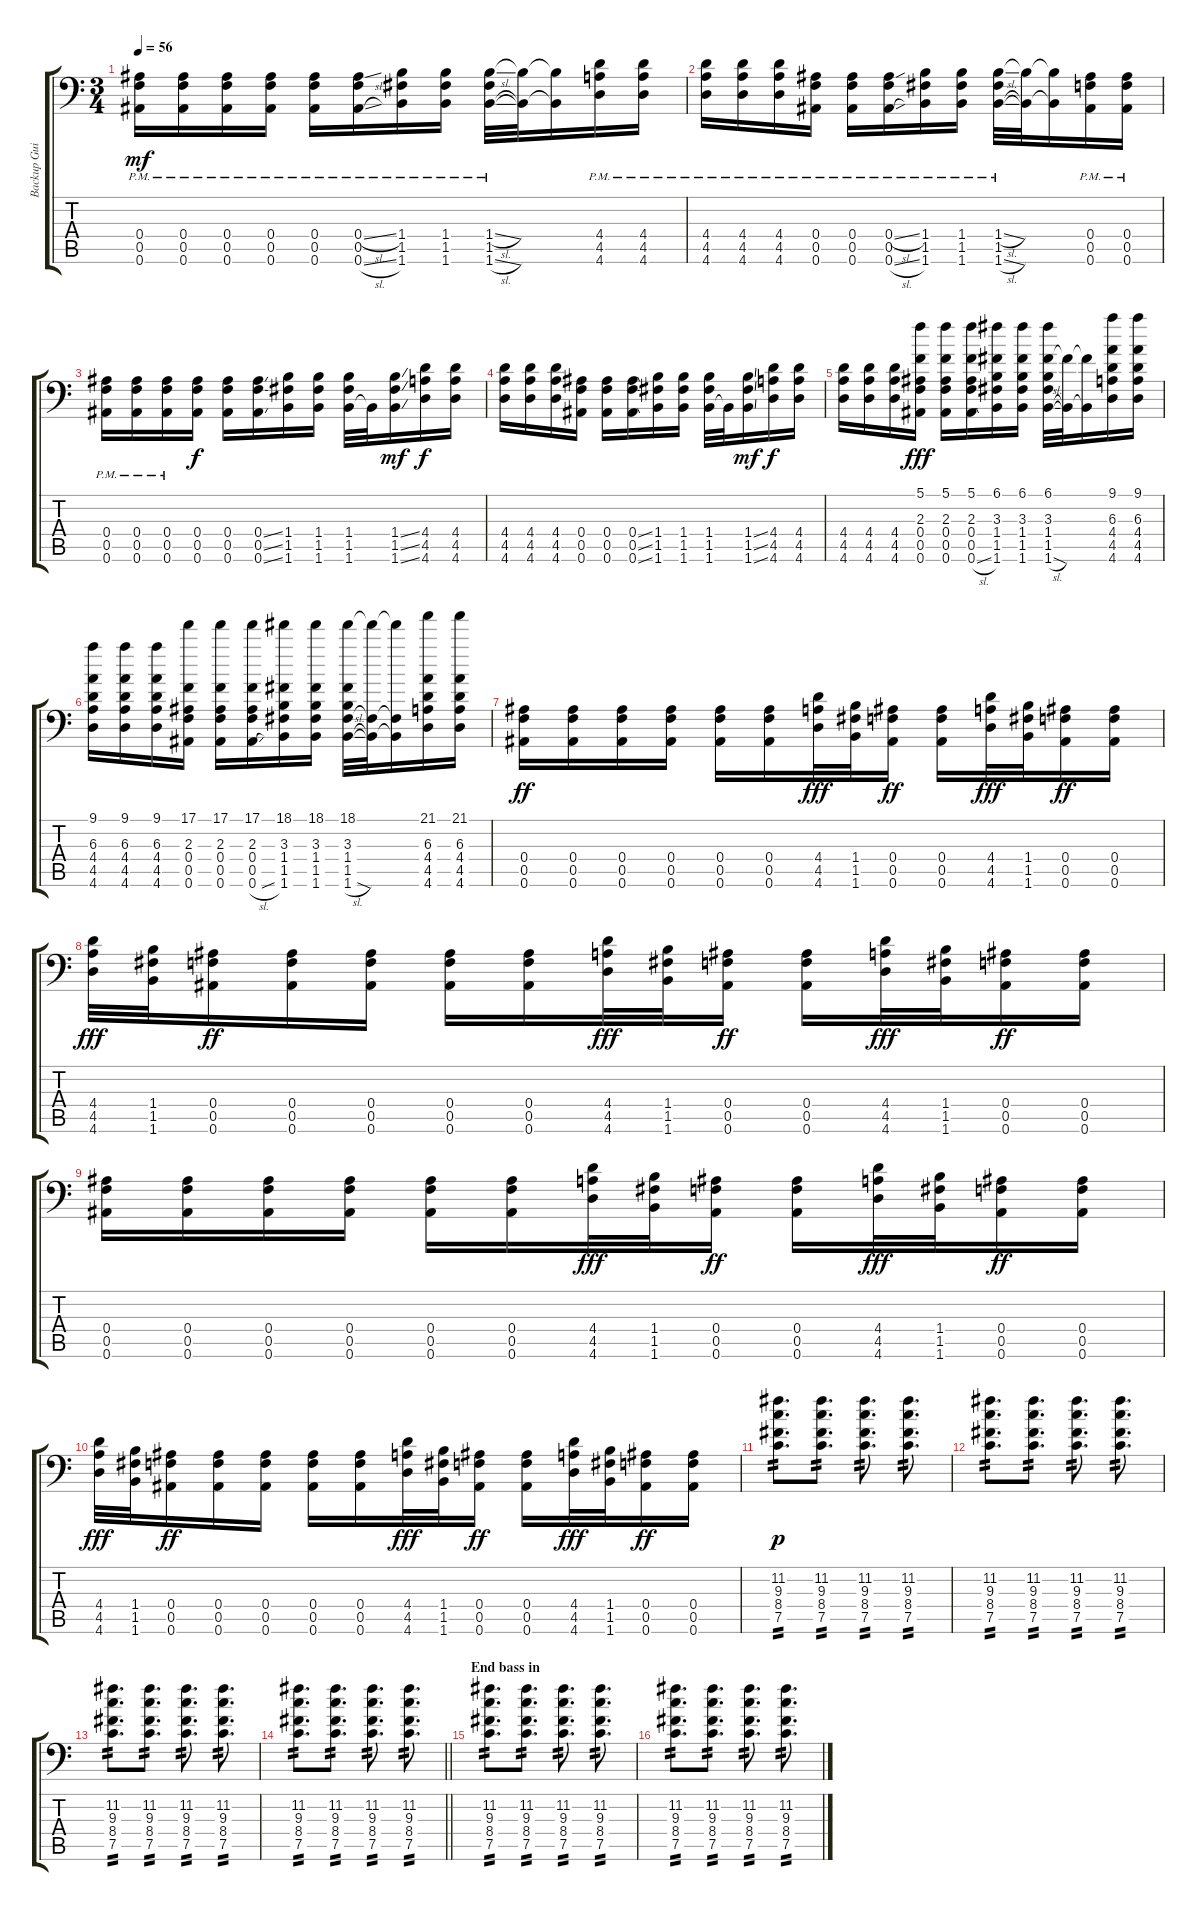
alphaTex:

\track ("Backup Guitar" "Backup Gui") {instrument distortionguitar}
\staff {score tabs}
\tuning (C4 G3 Eb3 Bb2 F2 Bb1) {hide}
\ts (3 4)
\tempo 56
\clef f4
\ks c
(0.4{pm} 0.5 0.6{pm}).16{dy mf} (0.4{pm} 0.5 0.6{pm}).16 (0.4{pm} 0.5 0.6{pm}).16 (0.4{pm} 0.5 0.6{pm}).16 (0.4{pm} 0.5 0.6{pm}).16 (0.4{sl pm} 0.5 0.6{sl pm}).16 (1.4{pm} 1.5 1.6{pm}).16 (1.4{pm} 1.5 1.6{pm}).16 (1.4{sl pm} 1.5 1.6{sl pm}).32 (1.4{t} 1.6{t}).32 (1.4{t} 1.6{t}).16 (4.4{pm} 4.5 4.6{pm}).16 (4.4{pm} 4.5 4.6{pm}).16 |
(4.4{pm} 4.5 4.6{pm}).16 (4.4{pm} 4.5 4.6{pm}).16 (4.4{pm} 4.5 4.6{pm}).16 (0.4{pm} 0.5 0.6{pm}).16 (0.4{pm} 0.5 0.6{pm}).16 (0.4{sl pm} 0.5 0.6{sl pm}).16 (1.4{pm} 1.5 1.6{pm}).16 (1.4{pm} 1.5 1.6{pm}).16 (1.4{sl pm} 1.5 1.6{sl pm}).32 (1.4{t} 1.6{t}).32 (1.4{t} 1.6{t}).16 (0.4{pm} 0.5 0.6{pm}).16 (0.4{pm} 0.5 0.6{pm}).16 |
(0.4{pm} 0.5{pm} 0.6{pm}).16 (0.4{pm} 0.5{pm} 0.6{pm}).16 (0.4{pm} 0.5{pm} 0.6{pm}).16 (0.4 0.5 0.6).16{dy f} (0.4 0.5 0.6).16 (0.4{ss} 0.5{ss} 0.6{ss}).16 (1.4 1.5 1.6).16 (1.4 1.5 1.6).16 (1.4 1.5 1.6).32 1.6{t}.32 (1.4{ss} 1.5{ss} 1.6{ss}).16{dy mf} (4.4 4.5 4.6).16{dy f} (4.4 4.5 4.6).16 |
(4.4 4.5 4.6).16 (4.4 4.5 4.6).16 (4.4 4.5 4.6).16 (0.4 0.5 0.6).16 (0.4 0.5 0.6).16 (0.4{ss} 0.5{ss} 0.6{ss}).16 (1.4 1.5 1.6).16 (1.4 1.5 1.6).16 (1.4 1.5 1.6).32 1.6{t}.32 (1.4{ss} 1.5{ss} 1.6{ss}).16{dy mf} (4.4 4.5 4.6).16{dy f} (4.4 4.5 4.6).16 |
(4.4 4.5 4.6).16 (4.4 4.5 4.6).16 (4.4 4.5 4.6).16 (5.1 2.3 0.4 0.5 0.6).16{dy fff} (5.1 2.3 0.4 0.5 0.6).16 (5.1 2.3 0.4 0.5 0.6{sl}).16 (6.1 3.3 1.4 1.5 1.6).16 (6.1 3.3 1.4 1.5 1.6).16 (6.1 3.3 1.4 1.5 1.6{sl}).32 (3.3{t} 1.6{t}).32 (3.3{t} 1.6{t}).16 (9.1 6.3 4.4 4.5 4.6).16 (9.1 6.3 4.4 4.5 4.6).16 |
(9.1 6.3 4.4 4.5 4.6).16 (9.1 6.3 4.4 4.5 4.6).16 (9.1 6.3 4.4 4.5 4.6).16 (17.1 2.3 0.4 0.5 0.6).16 (17.1 2.3 0.4 0.5 0.6).16 (17.1 2.3 0.4 0.5 0.6{sl}).16 (18.1 3.3 1.4 1.5 1.6).16 (18.1 3.3 1.4 1.5 1.6).16 (18.1 3.3 1.4 1.5 1.6{sl}).32 (18.1{t} 1.5{t} 1.6{t}).32 (18.1{t} 1.5{t} 1.6{t}).16 (21.1 6.3 4.4 4.5 4.6).16 (21.1 6.3 4.4 4.5 4.6).16 |
(0.4 0.5 0.6).16{dy ff} (0.4 0.5 0.6).16 (0.4 0.5 0.6).16 (0.4 0.5 0.6).16 (0.4 0.5 0.6).16 (0.4 0.5 0.6).16 (4.4 4.5 4.6).32{dy fff} (1.4 1.5 1.6).32 (0.4 0.5 0.6).16{dy ff} (0.4 0.5 0.6).16 (4.4 4.5 4.6).32{dy fff} (1.4 1.5 1.6).32 (0.4 0.5 0.6).16{dy ff} (0.4 0.5 0.6).16 |
(4.4 4.5 4.6).32{dy fff} (1.4 1.5 1.6).32 (0.4 0.5 0.6).16{dy ff} (0.4 0.5 0.6).16 (0.4 0.5 0.6).16 (0.4 0.5 0.6).16 (0.4 0.5 0.6).16 (4.4 4.5 4.6).32{dy fff} (1.4 1.5 1.6).32 (0.4 0.5 0.6).16{dy ff} (0.4 0.5 0.6).16 (4.4 4.5 4.6).32{dy fff} (1.4 1.5 1.6).32 (0.4 0.5 0.6).16{dy ff} (0.4 0.5 0.6).16 |
(0.4 0.5 0.6).16 (0.4 0.5 0.6).16 (0.4 0.5 0.6).16 (0.4 0.5 0.6).16 (0.4 0.5 0.6).16 (0.4 0.5 0.6).16 (4.4 4.5 4.6).32{dy fff} (1.4 1.5 1.6).32 (0.4 0.5 0.6).16{dy ff} (0.4 0.5 0.6).16 (4.4 4.5 4.6).32{dy fff} (1.4 1.5 1.6).32 (0.4 0.5 0.6).16{dy ff} (0.4 0.5 0.6).16 |
(4.4 4.5 4.6).32{dy fff} (1.4 1.5 1.6).32 (0.4 0.5 0.6).16{dy ff} (0.4 0.5 0.6).16 (0.4 0.5 0.6).16 (0.4 0.5 0.6).16 (0.4 0.5 0.6).16 (4.4 4.5 4.6).32{dy fff} (1.4 1.5 1.6).32 (0.4 0.5 0.6).16{dy ff} (0.4 0.5 0.6).16 (4.4 4.5 4.6).32{dy fff} (1.4 1.5 1.6).32 (0.4 0.5 0.6).16{dy ff} (0.4 0.5 0.6).16 |
(11.2 9.3 8.4 7.5).8{d tp 2 dy p} (11.2 9.3 8.4 7.5).8{d tp 2} (11.2 9.3 8.4 7.5).8{d tp 2} (11.2 9.3 8.4 7.5).8{d tp 2} |
(11.2 9.3 8.4 7.5).8{d tp 2} (11.2 9.3 8.4 7.5).8{d tp 2} (11.2 9.3 8.4 7.5).8{d tp 2} (11.2 9.3 8.4 7.5).8{d tp 2} |
(11.2 9.3 8.4 7.5).8{d tp 2} (11.2 9.3 8.4 7.5).8{d tp 2} (11.2 9.3 8.4 7.5).8{d tp 2} (11.2 9.3 8.4 7.5).8{d tp 2} |
\barLineRight lightlight
(11.2 9.3 8.4 7.5).8{d tp 2} (11.2 9.3 8.4 7.5).8{d tp 2} (11.2 9.3 8.4 7.5).8{d tp 2} (11.2 9.3 8.4 7.5).8{d tp 2} |
\section ("" "End bass in")
(11.2 9.3 8.4 7.5).8{d tp 2} (11.2 9.3 8.4 7.5).8{d tp 2} (11.2 9.3 8.4 7.5).8{d tp 2} (11.2 9.3 8.4 7.5).8{d tp 2} |
(11.2 9.3 8.4 7.5).8{d tp 2} (11.2 9.3 8.4 7.5).8{d tp 2} (11.2 9.3 8.4 7.5).8{d tp 2} (11.2 9.3 8.4 7.5).8{d tp 2}
